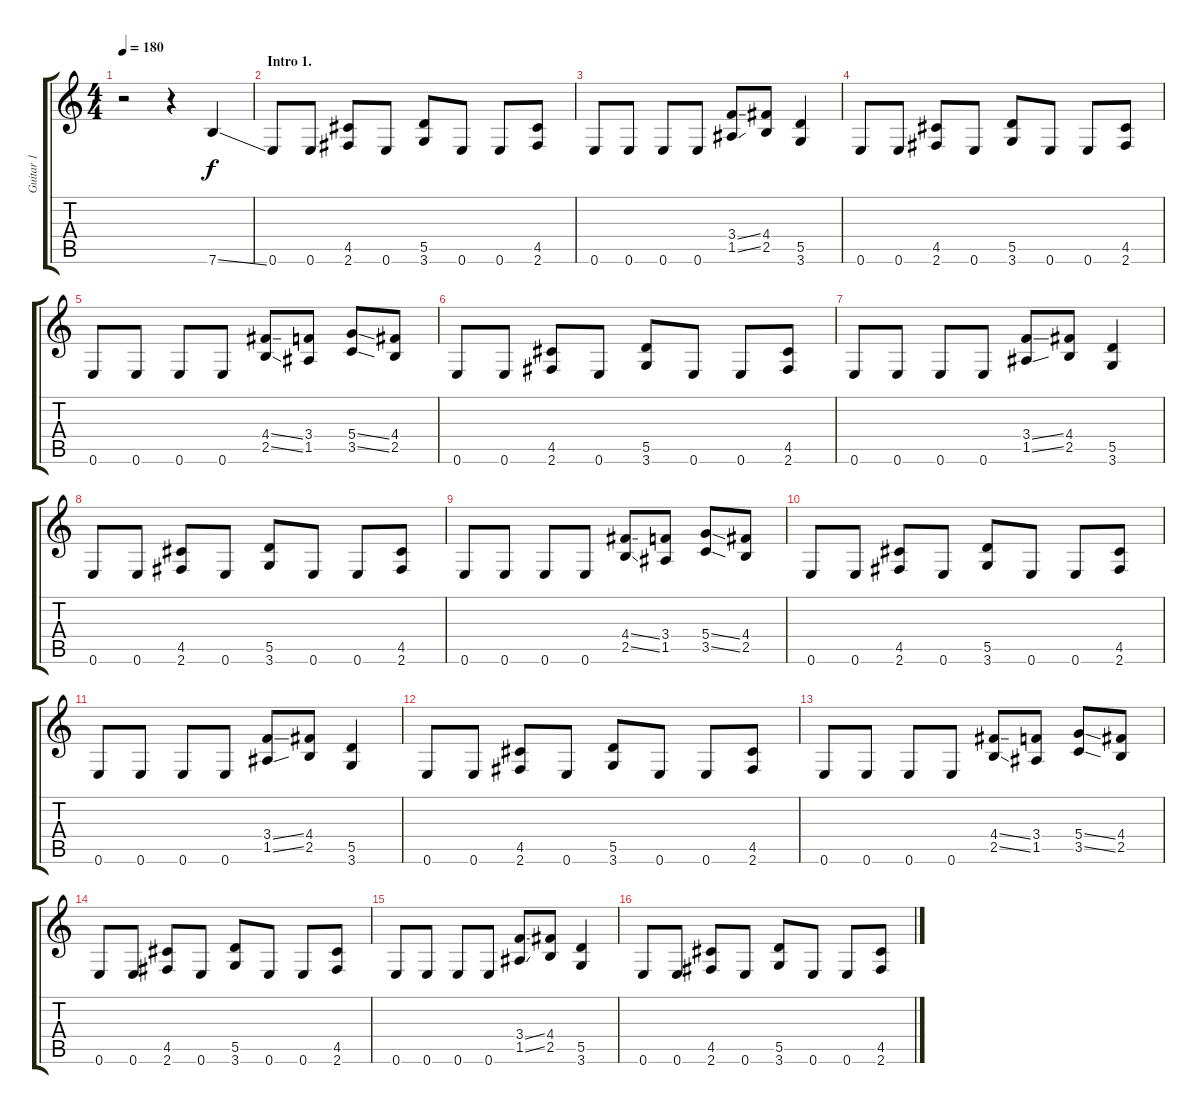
\track ("Guitar 1" "Guitar 1") {instrument distortionguitar}
\staff {score tabs}
\tuning (E4 B3 G3 D3 A2 E2) {hide}
\ts (4 4)
\tempo 180
\clef g2
\ks c
r.2{dy f instrument distortionguitar} r.4 7.6{ss}.4 |
\section ("" "Intro 1.")
0.6.8 0.6.8 (4.5 2.6).8 0.6.8 (5.5 3.6).8 0.6.8 0.6.8 (4.5 2.6).8 |
0.6.8 0.6.8 0.6.8 0.6.8 (3.4{ss} 1.5{ss}).8 (4.4 2.5).8 (5.5 3.6).4 |
0.6.8 0.6.8 (4.5 2.6).8 0.6.8 (5.5 3.6).8 0.6.8 0.6.8 (4.5 2.6).8 |
0.6.8 0.6.8 0.6.8 0.6.8 (4.4{ss} 2.5{ss}).8 (3.4 1.5).8 (5.4{ss} 3.5{ss}).8 (4.4 2.5).8 |
0.6.8 0.6.8 (4.5 2.6).8 0.6.8 (5.5 3.6).8 0.6.8 0.6.8 (4.5 2.6).8 |
0.6.8 0.6.8 0.6.8 0.6.8 (3.4{ss} 1.5{ss}).8 (4.4 2.5).8 (5.5 3.6).4 |
0.6.8 0.6.8 (4.5 2.6).8 0.6.8 (5.5 3.6).8 0.6.8 0.6.8 (4.5 2.6).8 |
0.6.8 0.6.8 0.6.8 0.6.8 (4.4{ss} 2.5{ss}).8 (3.4 1.5).8 (5.4{ss} 3.5{ss}).8 (4.4 2.5).8 |
0.6.8 0.6.8 (4.5 2.6).8 0.6.8 (5.5 3.6).8 0.6.8 0.6.8 (4.5 2.6).8 |
0.6.8 0.6.8 0.6.8 0.6.8 (3.4{ss} 1.5{ss}).8 (4.4 2.5).8 (5.5 3.6).4 |
0.6.8 0.6.8 (4.5 2.6).8 0.6.8 (5.5 3.6).8 0.6.8 0.6.8 (4.5 2.6).8 |
0.6.8 0.6.8 0.6.8 0.6.8 (4.4{ss} 2.5{ss}).8 (3.4 1.5).8 (5.4{ss} 3.5{ss}).8 (4.4 2.5).8 |
0.6.8 0.6.8 (4.5 2.6).8 0.6.8 (5.5 3.6).8 0.6.8 0.6.8 (4.5 2.6).8 |
0.6.8 0.6.8 0.6.8 0.6.8 (3.4{ss} 1.5{ss}).8 (4.4 2.5).8 (5.5 3.6).4 |
0.6.8 0.6.8 (4.5 2.6).8 0.6.8 (5.5 3.6).8 0.6.8 0.6.8 (4.5 2.6).8
